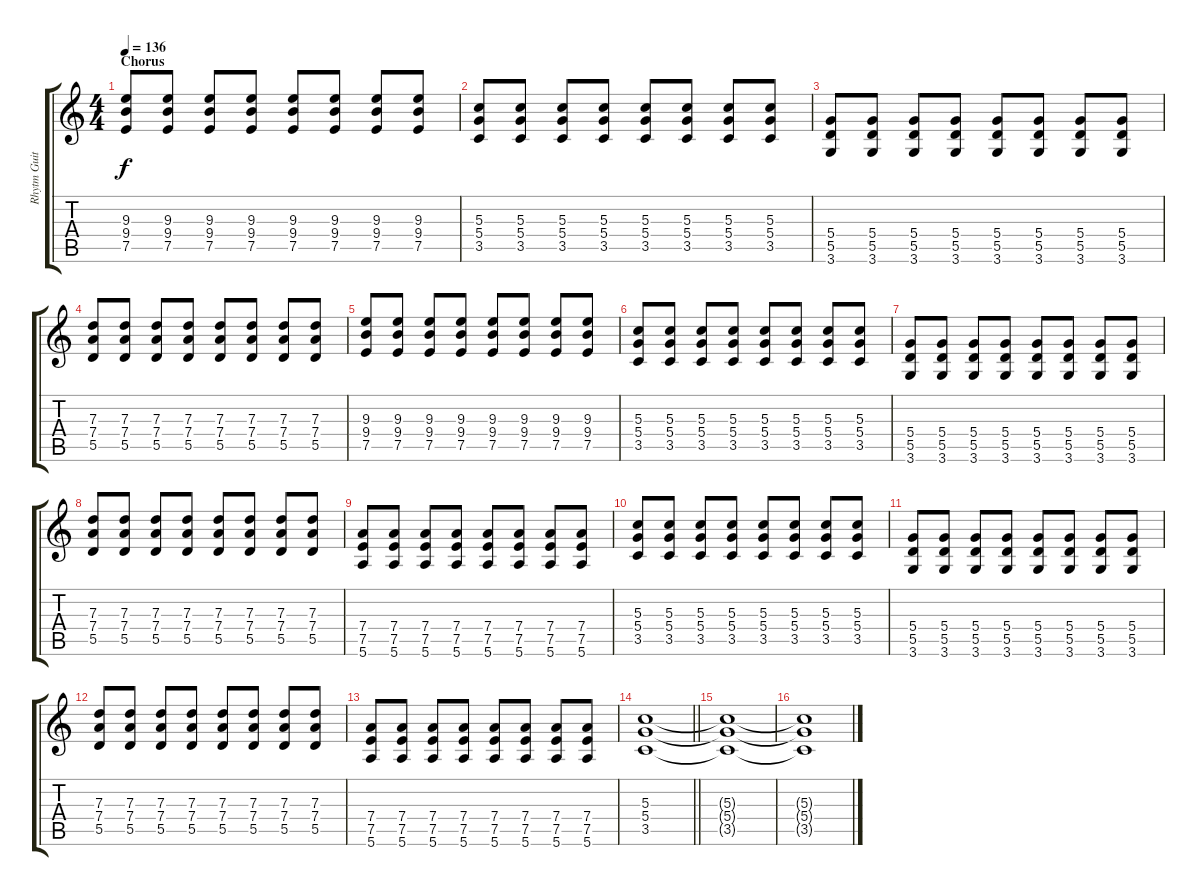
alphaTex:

\track ("Rhytm Guitar" "Rhytm Guit") {instrument overdrivenguitar}
\staff {score tabs}
\tuning (E4 B3 G3 D3 A2 E2) {hide}
\ts (4 4)
\section ("" "Chorus")
\tempo 136
\clef g2
\ks c
(9.3 9.4 7.5).8{dy f} (9.3 9.4 7.5).8 (9.3 9.4 7.5).8 (9.3 9.4 7.5).8 (9.3 9.4 7.5).8 (9.3 9.4 7.5).8 (9.3 9.4 7.5).8 (9.3 9.4 7.5).8 |
(5.3 5.4 3.5).8 (5.3 5.4 3.5).8 (5.3 5.4 3.5).8 (5.3 5.4 3.5).8 (5.3 5.4 3.5).8 (5.3 5.4 3.5).8 (5.3 5.4 3.5).8 (5.3 5.4 3.5).8 |
(5.4 5.5 3.6).8 (5.4 5.5 3.6).8 (5.4 5.5 3.6).8 (5.4 5.5 3.6).8 (5.4 5.5 3.6).8 (5.4 5.5 3.6).8 (5.4 5.5 3.6).8 (5.4 5.5 3.6).8 |
(7.3 7.4 5.5).8 (7.3 7.4 5.5).8 (7.3 7.4 5.5).8 (7.3 7.4 5.5).8 (7.3 7.4 5.5).8 (7.3 7.4 5.5).8 (7.3 7.4 5.5).8 (7.3 7.4 5.5).8 |
(9.3 9.4 7.5).8 (9.3 9.4 7.5).8 (9.3 9.4 7.5).8 (9.3 9.4 7.5).8 (9.3 9.4 7.5).8 (9.3 9.4 7.5).8 (9.3 9.4 7.5).8 (9.3 9.4 7.5).8 |
(5.3 5.4 3.5).8 (5.3 5.4 3.5).8 (5.3 5.4 3.5).8 (5.3 5.4 3.5).8 (5.3 5.4 3.5).8 (5.3 5.4 3.5).8 (5.3 5.4 3.5).8 (5.3 5.4 3.5).8 |
(5.4 5.5 3.6).8 (5.4 5.5 3.6).8 (5.4 5.5 3.6).8 (5.4 5.5 3.6).8 (5.4 5.5 3.6).8 (5.4 5.5 3.6).8 (5.4 5.5 3.6).8 (5.4 5.5 3.6).8 |
(7.3 7.4 5.5).8 (7.3 7.4 5.5).8 (7.3 7.4 5.5).8 (7.3 7.4 5.5).8 (7.3 7.4 5.5).8 (7.3 7.4 5.5).8 (7.3 7.4 5.5).8 (7.3 7.4 5.5).8 |
(7.4 7.5 5.6).8 (7.4 7.5 5.6).8 (7.4 7.5 5.6).8 (7.4 7.5 5.6).8 (7.4 7.5 5.6).8 (7.4 7.5 5.6).8 (7.4 7.5 5.6).8 (7.4 7.5 5.6).8 |
(5.3 5.4 3.5).8 (5.3 5.4 3.5).8 (5.3 5.4 3.5).8 (5.3 5.4 3.5).8 (5.3 5.4 3.5).8 (5.3 5.4 3.5).8 (5.3 5.4 3.5).8 (5.3 5.4 3.5).8 |
(5.4 5.5 3.6).8 (5.4 5.5 3.6).8 (5.4 5.5 3.6).8 (5.4 5.5 3.6).8 (5.4 5.5 3.6).8 (5.4 5.5 3.6).8 (5.4 5.5 3.6).8 (5.4 5.5 3.6).8 |
(7.3 7.4 5.5).8 (7.3 7.4 5.5).8 (7.3 7.4 5.5).8 (7.3 7.4 5.5).8 (7.3 7.4 5.5).8 (7.3 7.4 5.5).8 (7.3 7.4 5.5).8 (7.3 7.4 5.5).8 |
(7.4 7.5 5.6).8 (7.4 7.5 5.6).8 (7.4 7.5 5.6).8 (7.4 7.5 5.6).8 (7.4 7.5 5.6).8 (7.4 7.5 5.6).8 (7.4 7.5 5.6).8 (7.4 7.5 5.6).8 |
\barLineRight lightlight
(5.3 5.4 3.5).1 |
(5.3{t} 5.4{t} 3.5{t}).1 |
(5.3{t} 5.4{t} 3.5{t}).1
